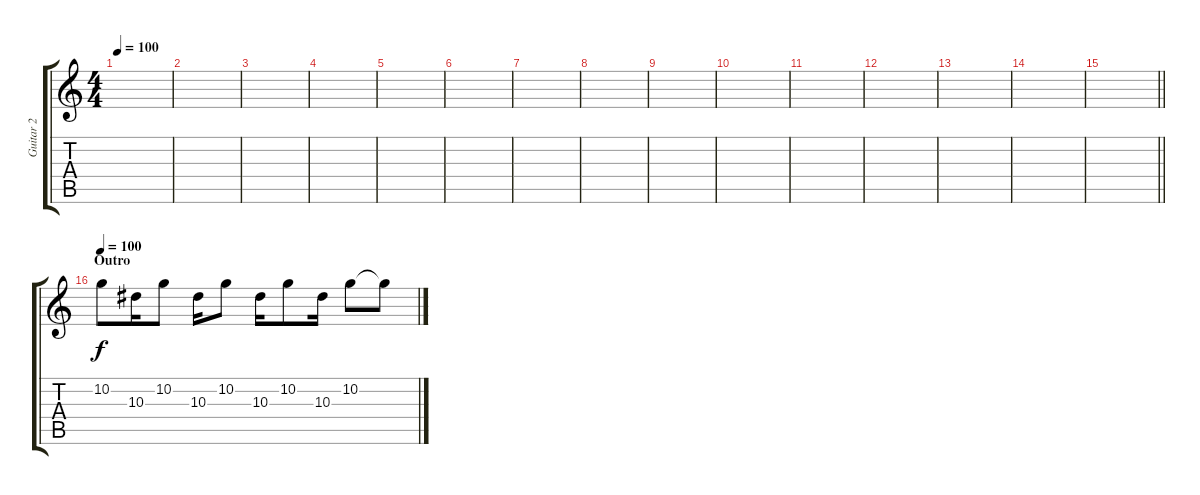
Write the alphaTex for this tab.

\track ("Guitar 2" "Guitar 2") {instrument distortionguitar}
\staff {score tabs}
\tuning (D4 A3 F3 C3 G2 C2) {hide}
\ts (4 4)
\tempo 100
\clef g2
\ks c
|
|
|
|
|
|
|
|
|
|
|
|
|
|
\barLineRight lightlight
|
\section ("" "Outro")
\tempo 100
10.2.8 10.3.16 10.2.8 10.3.16 10.2.8 10.3.16 10.2.8 10.3.16 10.2.8 10.2{t}.8
